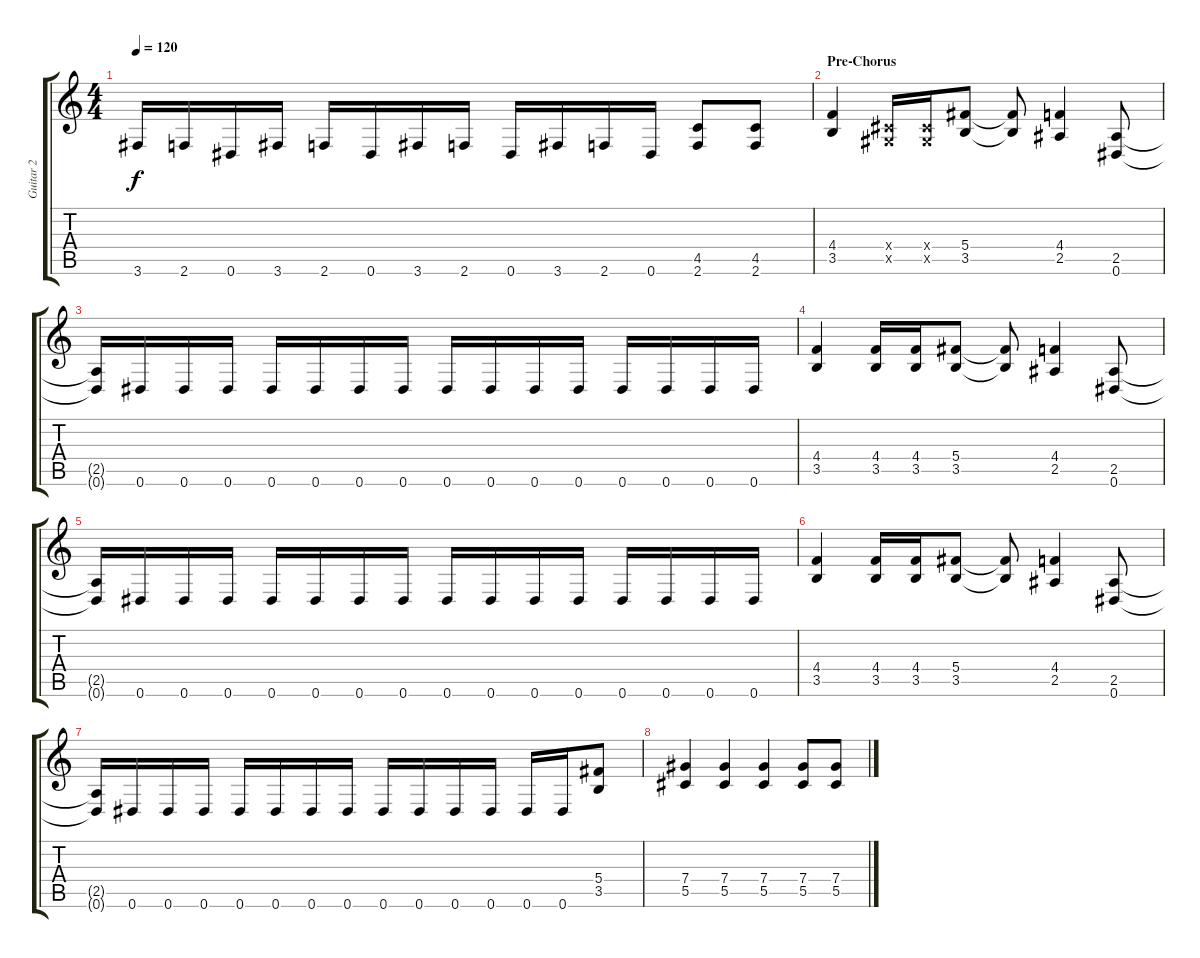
\track ("Guitar 2" "Guitar 2") {instrument distortionguitar}
\staff {score tabs}
\tuning (Eb4 Bb3 Gb3 Db3 Ab2 Eb2) {hide}
\ts (4 4)
\tempo 120
\clef g2
\ks c
3.6.16{dy f} 2.6.16 0.6.16 3.6.16 2.6.16 0.6.16 3.6.16 2.6.16 0.6.16 3.6.16 2.6.16 0.6.16 (4.5 2.6).8 (4.5 2.6).8 |
\section ("" "Pre-Chorus")
(4.4 3.5).4 (0.4{x} 0.5{x}).16 (0.4{x} 0.5{x}).16 (5.4 3.5).8 (5.4{t} 3.5{t}).8 (4.4 2.5).4 (2.5 0.6).8 |
(2.5{t} 0.6{t}).16 0.6.16 0.6.16 0.6.16 0.6.16 0.6.16 0.6.16 0.6.16 0.6.16 0.6.16 0.6.16 0.6.16 0.6.16 0.6.16 0.6.16 0.6.16 |
(4.4 3.5).4 (4.4 3.5).16 (4.4 3.5).16 (5.4 3.5).8 (5.4{t} 3.5{t}).8 (4.4 2.5).4 (2.5 0.6).8 |
(2.5{t} 0.6{t}).16 0.6.16 0.6.16 0.6.16 0.6.16 0.6.16 0.6.16 0.6.16 0.6.16 0.6.16 0.6.16 0.6.16 0.6.16 0.6.16 0.6.16 0.6.16 |
(4.4 3.5).4 (4.4 3.5).16 (4.4 3.5).16 (5.4 3.5).8 (5.4{t} 3.5{t}).8 (4.4 2.5).4 (2.5 0.6).8 |
(2.5{t} 0.6{t}).16 0.6.16 0.6.16 0.6.16 0.6.16 0.6.16 0.6.16 0.6.16 0.6.16 0.6.16 0.6.16 0.6.16 0.6.16 0.6.16 (5.4 3.5).8 |
(7.4 5.5).4 (7.4 5.5).4 (7.4 5.5).4 (7.4 5.5).8 (7.4 5.5).8
